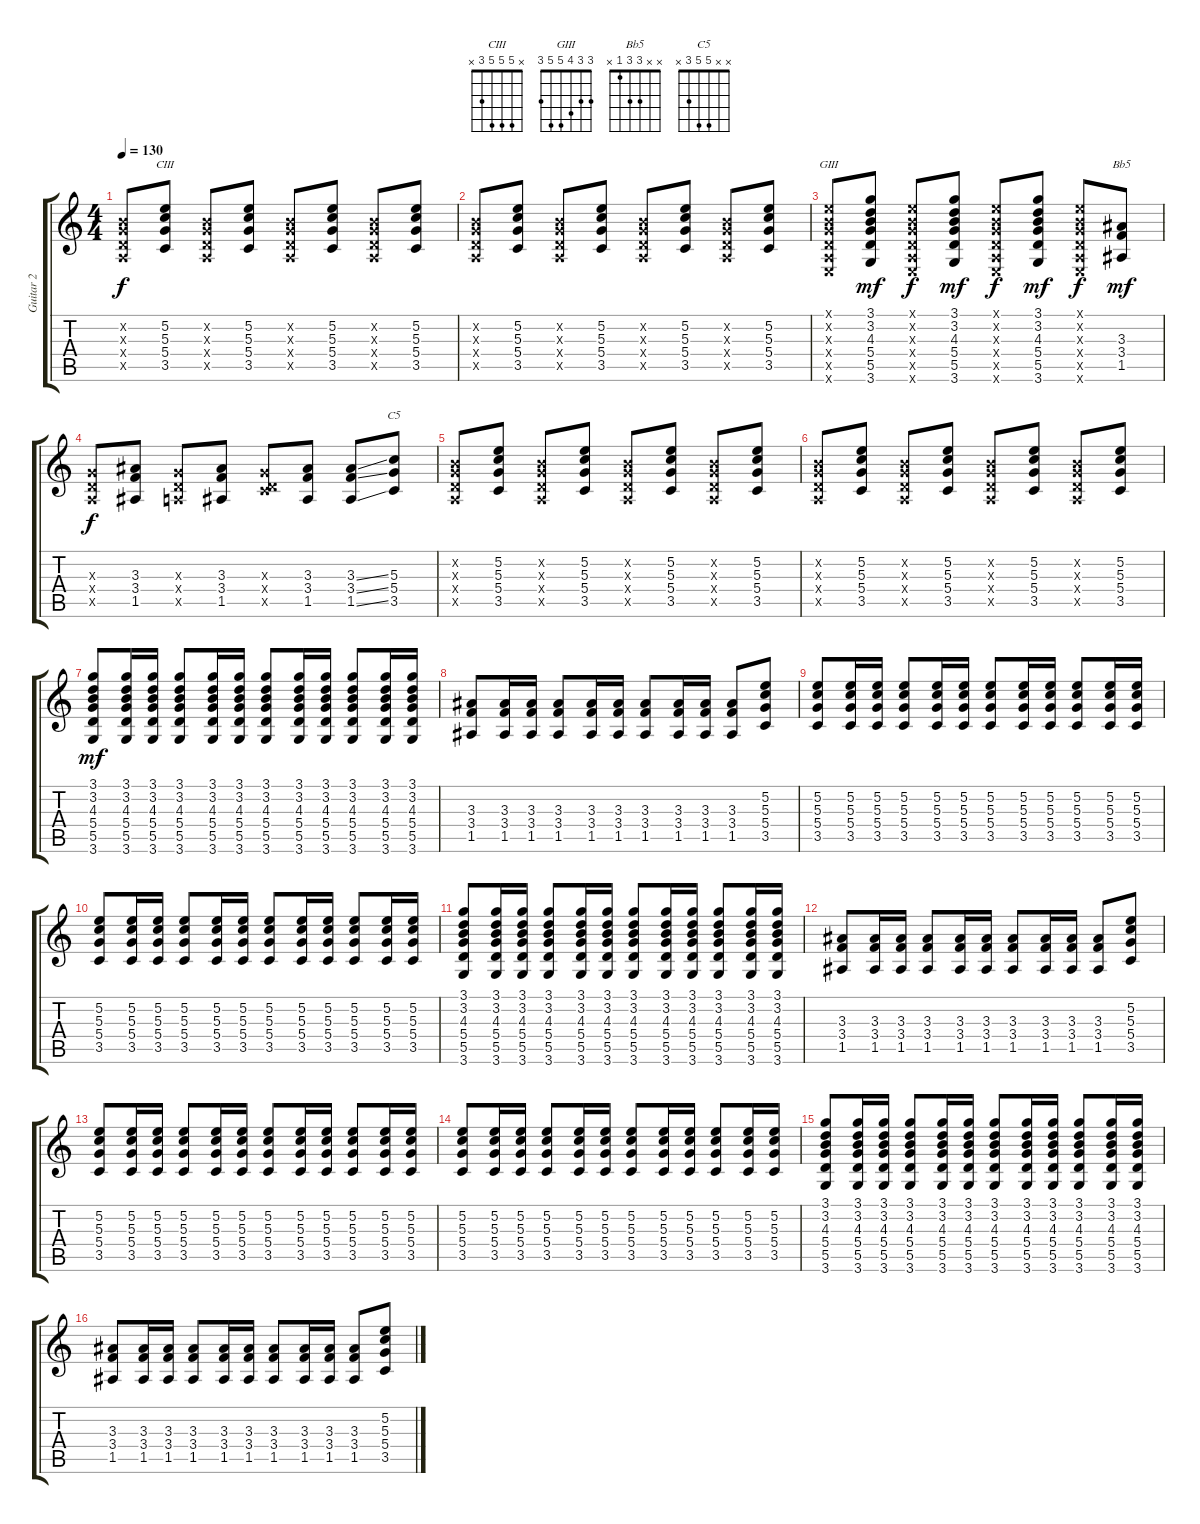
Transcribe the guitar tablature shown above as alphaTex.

\track ("Guitar 2" "Guitar 2") {instrument electricguitarjazz}
\staff {score tabs}
\tuning (E4 B3 G3 D3 A2 E2) {hide}
\chord ("CIII" x 5 5 5 3 x)
\chord ("GIII" 3 3 4 5 5 3)
\chord ("Bb5" x x 3 3 1 x)
\chord ("C5" x x 5 5 3 x)
\ts (4 4)
\tempo 130
\clef g2
\ks c
(0.2{x} 0.3{x} 0.4{x} 0.5{x}).8{dy f} (5.2 5.3 5.4 3.5).8{ch "CIII"} (0.2{x} 0.3{x} 0.4{x} 0.5{x}).8 (5.2 5.3 5.4 3.5).8 (0.2{x} 0.3{x} 0.4{x} 0.5{x}).8 (5.2 5.3 5.4 3.5).8 (0.2{x} 0.3{x} 0.4{x} 0.5{x}).8 (5.2 5.3 5.4 3.5).8 |
(0.2{x} 0.3{x} 0.4{x} 0.5{x}).8 (5.2 5.3 5.4 3.5).8 (0.2{x} 0.3{x} 0.4{x} 0.5{x}).8 (5.2 5.3 5.4 3.5).8 (0.2{x} 0.3{x} 0.4{x} 0.5{x}).8 (5.2 5.3 5.4 3.5).8 (0.2{x} 0.3{x} 0.4{x} 0.5{x}).8 (5.2 5.3 5.4 3.5).8 |
(0.1{x} 0.2{x} 0.3{x} 0.4{x} 0.5{x} 0.6{x}).8{ch "GIII"} (3.1 3.2 4.3 5.4 5.5 3.6).8{dy mf} (0.1{x} 0.2{x} 0.3{x} 0.4{x} 0.5{x} 0.6{x}).8{dy f} (3.1 3.2 4.3 5.4 5.5 3.6).8{dy mf} (0.1{x} 0.2{x} 0.3{x} 0.4{x} 0.5{x} 0.6{x}).8{dy f} (3.1 3.2 4.3 5.4 5.5 3.6).8{dy mf} (0.1{x} 0.2{x} 0.3{x} 0.4{x} 0.5{x} 0.6{x}).8{dy f} (3.3 3.4 1.5).8{ch "Bb5" dy mf} |
(0.3{x} 0.4{x} 0.5{x}).8{dy f} (3.3 3.4 1.5).8 (0.3{x} 0.4{x} 0.5{x}).8 (3.3 3.4 1.5).8 (0.3{x} 0.4{x} 3.5{x}).8 (3.3 3.4 1.5).8 (3.3{ss} 3.4{ss} 1.5{ss}).8 (5.3 5.4 3.5).8{ch "C5"} |
(0.2{x} 0.3{x} 0.4{x} 0.5{x}).8 (5.2 5.3 5.4 3.5).8 (0.2{x} 0.3{x} 0.4{x} 0.5{x}).8 (5.2 5.3 5.4 3.5).8 (0.2{x} 0.3{x} 0.4{x} 0.5{x}).8 (5.2 5.3 5.4 3.5).8 (0.2{x} 0.3{x} 0.4{x} 0.5{x}).8 (5.2 5.3 5.4 3.5).8 |
(0.2{x} 0.3{x} 0.4{x} 0.5{x}).8 (5.2 5.3 5.4 3.5).8 (0.2{x} 0.3{x} 0.4{x} 0.5{x}).8 (5.2 5.3 5.4 3.5).8 (0.2{x} 0.3{x} 0.4{x} 0.5{x}).8 (5.2 5.3 5.4 3.5).8 (0.2{x} 0.3{x} 0.4{x} 0.5{x}).8 (5.2 5.3 5.4 3.5).8 |
(3.1 3.2 4.3 5.4 5.5 3.6).8{dy mf} (3.1 3.2 4.3 5.4 5.5 3.6).16 (3.1 3.2 4.3 5.4 5.5 3.6).16 (3.1 3.2 4.3 5.4 5.5 3.6).8 (3.1 3.2 4.3 5.4 5.5 3.6).16 (3.1 3.2 4.3 5.4 5.5 3.6).16 (3.1 3.2 4.3 5.4 5.5 3.6).8 (3.1 3.2 4.3 5.4 5.5 3.6).16 (3.1 3.2 4.3 5.4 5.5 3.6).16 (3.1 3.2 4.3 5.4 5.5 3.6).8 (3.1 3.2 4.3 5.4 5.5 3.6).16 (3.1 3.2 4.3 5.4 5.5 3.6).16 |
(3.3 3.4 1.5).8 (3.3 3.4 1.5).16 (3.3 3.4 1.5).16 (3.3 3.4 1.5).8 (3.3 3.4 1.5).16 (3.3 3.4 1.5).16 (3.3 3.4 1.5).8 (3.3 3.4 1.5).16 (3.3 3.4 1.5).16 (3.3 3.4 1.5).8 (5.2 5.3 5.4 3.5).8 |
(5.2 5.3 5.4 3.5).8 (5.2 5.3 5.4 3.5).16 (5.2 5.3 5.4 3.5).16 (5.2 5.3 5.4 3.5).8 (5.2 5.3 5.4 3.5).16 (5.2 5.3 5.4 3.5).16 (5.2 5.3 5.4 3.5).8 (5.2 5.3 5.4 3.5).16 (5.2 5.3 5.4 3.5).16 (5.2 5.3 5.4 3.5).8 (5.2 5.3 5.4 3.5).16 (5.2 5.3 5.4 3.5).16 |
(5.2 5.3 5.4 3.5).8 (5.2 5.3 5.4 3.5).16 (5.2 5.3 5.4 3.5).16 (5.2 5.3 5.4 3.5).8 (5.2 5.3 5.4 3.5).16 (5.2 5.3 5.4 3.5).16 (5.2 5.3 5.4 3.5).8 (5.2 5.3 5.4 3.5).16 (5.2 5.3 5.4 3.5).16 (5.2 5.3 5.4 3.5).8 (5.2 5.3 5.4 3.5).16 (5.2 5.3 5.4 3.5).16 |
(3.1 3.2 4.3 5.4 5.5 3.6).8 (3.1 3.2 4.3 5.4 5.5 3.6).16 (3.1 3.2 4.3 5.4 5.5 3.6).16 (3.1 3.2 4.3 5.4 5.5 3.6).8 (3.1 3.2 4.3 5.4 5.5 3.6).16 (3.1 3.2 4.3 5.4 5.5 3.6).16 (3.1 3.2 4.3 5.4 5.5 3.6).8 (3.1 3.2 4.3 5.4 5.5 3.6).16 (3.1 3.2 4.3 5.4 5.5 3.6).16 (3.1 3.2 4.3 5.4 5.5 3.6).8 (3.1 3.2 4.3 5.4 5.5 3.6).16 (3.1 3.2 4.3 5.4 5.5 3.6).16 |
(3.3 3.4 1.5).8 (3.3 3.4 1.5).16 (3.3 3.4 1.5).16 (3.3 3.4 1.5).8 (3.3 3.4 1.5).16 (3.3 3.4 1.5).16 (3.3 3.4 1.5).8 (3.3 3.4 1.5).16 (3.3 3.4 1.5).16 (3.3 3.4 1.5).8 (5.2 5.3 5.4 3.5).8 |
(5.2 5.3 5.4 3.5).8 (5.2 5.3 5.4 3.5).16 (5.2 5.3 5.4 3.5).16 (5.2 5.3 5.4 3.5).8 (5.2 5.3 5.4 3.5).16 (5.2 5.3 5.4 3.5).16 (5.2 5.3 5.4 3.5).8 (5.2 5.3 5.4 3.5).16 (5.2 5.3 5.4 3.5).16 (5.2 5.3 5.4 3.5).8 (5.2 5.3 5.4 3.5).16 (5.2 5.3 5.4 3.5).16 |
(5.2 5.3 5.4 3.5).8 (5.2 5.3 5.4 3.5).16 (5.2 5.3 5.4 3.5).16 (5.2 5.3 5.4 3.5).8 (5.2 5.3 5.4 3.5).16 (5.2 5.3 5.4 3.5).16 (5.2 5.3 5.4 3.5).8 (5.2 5.3 5.4 3.5).16 (5.2 5.3 5.4 3.5).16 (5.2 5.3 5.4 3.5).8 (5.2 5.3 5.4 3.5).16 (5.2 5.3 5.4 3.5).16 |
(3.1 3.2 4.3 5.4 5.5 3.6).8 (3.1 3.2 4.3 5.4 5.5 3.6).16 (3.1 3.2 4.3 5.4 5.5 3.6).16 (3.1 3.2 4.3 5.4 5.5 3.6).8 (3.1 3.2 4.3 5.4 5.5 3.6).16 (3.1 3.2 4.3 5.4 5.5 3.6).16 (3.1 3.2 4.3 5.4 5.5 3.6).8 (3.1 3.2 4.3 5.4 5.5 3.6).16 (3.1 3.2 4.3 5.4 5.5 3.6).16 (3.1 3.2 4.3 5.4 5.5 3.6).8 (3.1 3.2 4.3 5.4 5.5 3.6).16 (3.1 3.2 4.3 5.4 5.5 3.6).16 |
(3.3 3.4 1.5).8 (3.3 3.4 1.5).16 (3.3 3.4 1.5).16 (3.3 3.4 1.5).8 (3.3 3.4 1.5).16 (3.3 3.4 1.5).16 (3.3 3.4 1.5).8 (3.3 3.4 1.5).16 (3.3 3.4 1.5).16 (3.3 3.4 1.5).8 (5.2 5.3 5.4 3.5).8
